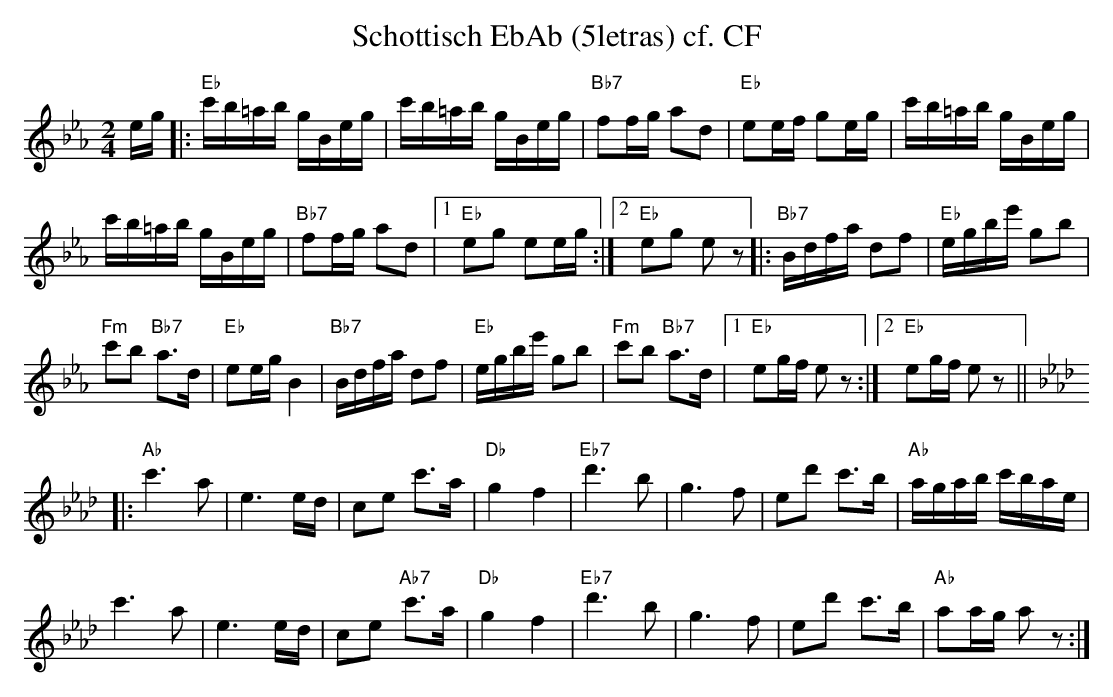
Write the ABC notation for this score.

X:1
T:Schottisch EbAb (5letras) cf. CF
M:2/4
L:1/16
K:Ebmaj%%MIDI gchordon
eg |: "Eb"c'b=ab gBeg | c'b=ab gBeg | "Bb7"f2fg a2d2 | "Eb"e2ef g2eg | c'b=ab gBeg |
c'b=ab gBeg | "Bb7"f2fg a2d2 |1 "Eb"e2g2 e2eg :|2 "Eb"e2g2 e2z2 |: "Bb7"Bdfa d2f2 | "Eb"egbe' g2b2 |
"Fm"c'2b2 "Bb7"a3d | "Eb"e2egB4 | "Bb7"Bdfa d2f2 | "Eb"egbe' g2b2 | "Fm"c'2b2 "Bb7"a3d |1 "Eb"e2gf e2z2 :|2 "Eb"e2gf e2z2 ||
|: [K:Abmaj] "Ab"c'6a2 | e6ed | c2e2 c'3a | "Db"g4f4 | "Eb7"d'6b2 | g6f2 | e2d'2 c'3b | "Ab"agab c'bae |
c'6a2 | e6ed | c2e2 "Ab7"c'3a | "Db"g4f4 | "Eb7"d'6b2 | g6f2 | e2d'2 c'3b | "Ab"a2ag a2z2 :|
